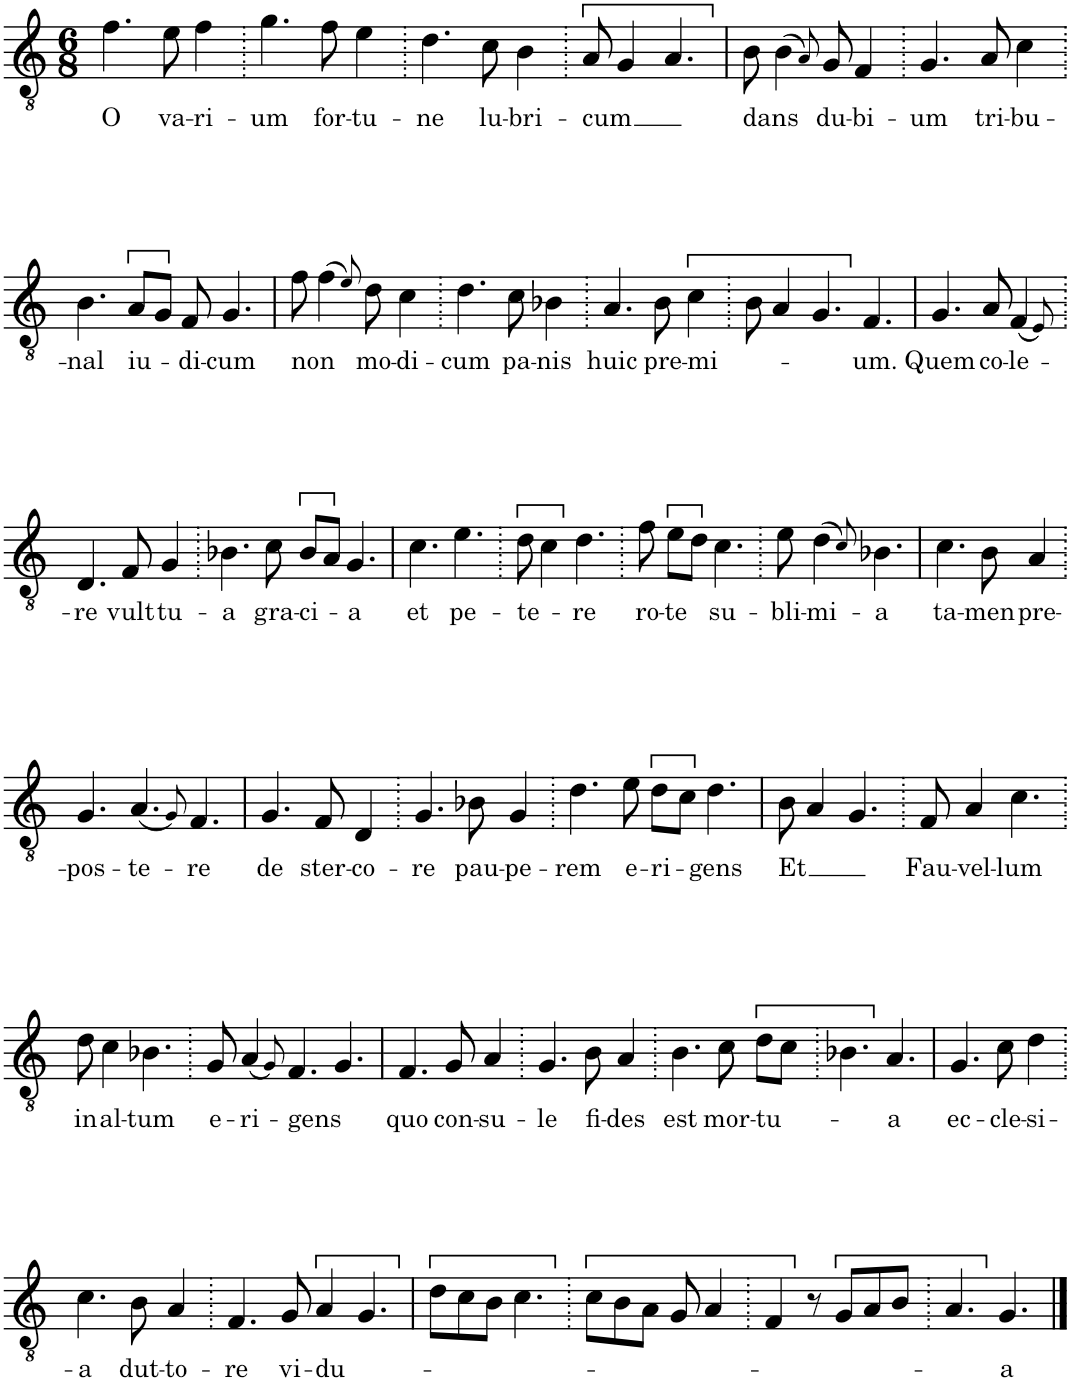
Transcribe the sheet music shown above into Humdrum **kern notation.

**kern	**text
*part1	*part1
*staff1	*staff1
*I"Tenor	*
*I'T.	*
*clefGv2	*
*k[]	*
*M6/8	*
=1	=1
!	!LO:LY:b
4.f\	O
!	!LO:LY:b
8e\	va-
!	!LO:LY:b
4f\	-ri-
=2.	=2.
!	!LO:LY:b
4.g\	-um
!	!LO:LY:b
8f\	for-
!	!LO:LY:b
4e\	-tu-
=3.	=3.
!	!LO:LY:b
4.d\	-ne
!	!LO:LY:b
8c\	lu-
!	!LO:LY:b
4B\	-bri-
=4.	=4.
!	!LO:LY:b
8A/	-cum
4G/	.
4.A/	.
=5	=5
!	!LO:LY:b
8B\	dans
(4B\	.
8qA/)	.
!	!LO:LY:b
8G/	du-
!	!LO:LY:b
4F/	-bi-
=6.	=6.
!	!LO:LY:b
4.G/	-um
!	!LO:LY:b
8A/	tri-
!	!LO:LY:b
4c\	-bu-
!!LO:LB:g=z
=7.	=7.
!	!LO:LY:b
4.B\	-nal
!	!LO:LY:b
8A/L	iu-
8G/J	.
!	!LO:LY:b
8F/	-di-
!	!LO:LY:b
4.G/	-cum
=8	=8
!	!LO:LY:b
8f\	non
(4f\	.
8qe/)	.
!	!LO:LY:b
8d\	mo-
!	!LO:LY:b
4c\	-di-
=9.	=9.
!	!LO:LY:b
4.d\	-cum
!	!LO:LY:b
8c\	pa-
!	!LO:LY:b
4B-X\	-nis
=10.	=10.
!	!LO:LY:b
4.A/	huic
!	!LO:LY:b
8B\	pre-
!	!LO:LY:b
4c\	-mi-
=11.	=11.
8B\	.
4A/	.
4.G/	.
!	!LO:LY:b
4.F/	-um.
=12	=12
!	!LO:LY:b
4.G/	Quem
!	!LO:LY:b
8A/	co-
!	!LO:LY:b
(4F/	-le-
8qE/)	.
!!LO:LB:g=z
=13.	=13.
!	!LO:LY:b
4.D/	-re
!	!LO:LY:b
8F/	vult
!	!LO:LY:b
4G/	tu-
=14.	=14.
!	!LO:LY:b
4.B-X\	-a
!	!LO:LY:b
8c\	gra-
!	!LO:LY:b
8B-/L	-ci-
8A/J	.
!	!LO:LY:b
4.G/	-a
=15	=15
!	!LO:LY:b
4.c\	et
!	!LO:LY:b
4.e\	pe-
=16.	=16.
!	!LO:LY:b
8d\	-te-
4c\	.
!	!LO:LY:b
4.d\	-re
=17.	=17.
!	!LO:LY:b
8f\	ro-
!	!LO:LY:b
8e\L	-te
8d\J	.
!	!LO:LY:b
4.c\	su-
=18.	=18.
!	!LO:LY:b
8e\	-bli-
!	!LO:LY:b
(4d\	-mi-
8qc/)	.
!	!LO:LY:b
4.B-X\	-a
=19	=19
!	!LO:LY:b
4.c\	ta-
!	!LO:LY:b
8B\	-men
!	!LO:LY:b
4A/	pre-
!!LO:LB:g=z
=20.	=20.
!	!LO:LY:b
4.G/	-pos-
!	!LO:LY:b
(4.A/	-te-
8qG/)	.
!	!LO:LY:b
4.F/	-re
=21	=21
!	!LO:LY:b
4.G/	de
!	!LO:LY:b
8F/	ster-
!	!LO:LY:b
4D/	-co-
=22.	=22.
!	!LO:LY:b
4.G/	-re
!	!LO:LY:b
8B-X\	pau-
!	!LO:LY:b
4G/	-pe-
=23.	=23.
!	!LO:LY:b
4.d\	-rem
!	!LO:LY:b
8e\	e-
!	!LO:LY:b
8d\L	-ri-
8c\J	.
!	!LO:LY:b
4.d\	-gens
=24	=24
!	!LO:LY:b
8B\	Et
4A/	.
4.G/	.
=25.	=25.
!	!LO:LY:b
8F/	Fau-
!	!LO:LY:b
4A/	-vel-
!	!LO:LY:b
4.c\	-lum
!!LO:LB:g=z
=26.	=26.
!	!LO:LY:b
8d\	in
!	!LO:LY:b
4c\	al-
!	!LO:LY:b
4.B-X\	-tum
=27.	=27.
!	!LO:LY:b
8G/	e-
!	!LO:LY:b
(4A/	-ri-
8qG/)	.
!	!LO:LY:b
4.F/	-gens
4.G/	.
=28	=28
!	!LO:LY:b
4.F/	quo
!	!LO:LY:b
8G/	con-
!	!LO:LY:b
4A/	-su-
=29.	=29.
!	!LO:LY:b
4.G/	-le
!	!LO:LY:b
8B\	fi-
!	!LO:LY:b
4A/	-des
=30.	=30.
!	!LO:LY:b
4.B\	est
!	!LO:LY:b
8c\	mor-
!	!LO:LY:b
8d\L	-tu-
8c\J	.
=31.	=31.
4.B-X\	.
!	!LO:LY:b
4.A/	-a
=32	=32
!	!LO:LY:b
4.G/	ec-
!	!LO:LY:b
8c\	-cle-
!	!LO:LY:b
4d\	-si-
!!LO:LB:g=z
=33.	=33.
!	!LO:LY:b
4.c\	-a
!	!LO:LY:b
8B\	dut-
!	!LO:LY:b
4A/	-to-
=34.	=34.
!	!LO:LY:b
4.F/	-re
!	!LO:LY:b
8G/	vi-
!	!LO:LY:b
4A/	-du-
4.G/	.
=35	=35
8d\L	.
8c\	.
8B\J	.
4.c\	.
=36.	=36.
8c\L	.
8B\	.
8A\J	.
8G/	.
4A/	.
=37.	=37.
4F/	.
8r	.
8G/L	.
8A/	.
8B/J	.
=38.	=38.
4.A/	.
!	!LO:LY:b
4.G/	-a
==	==
*-	*-
